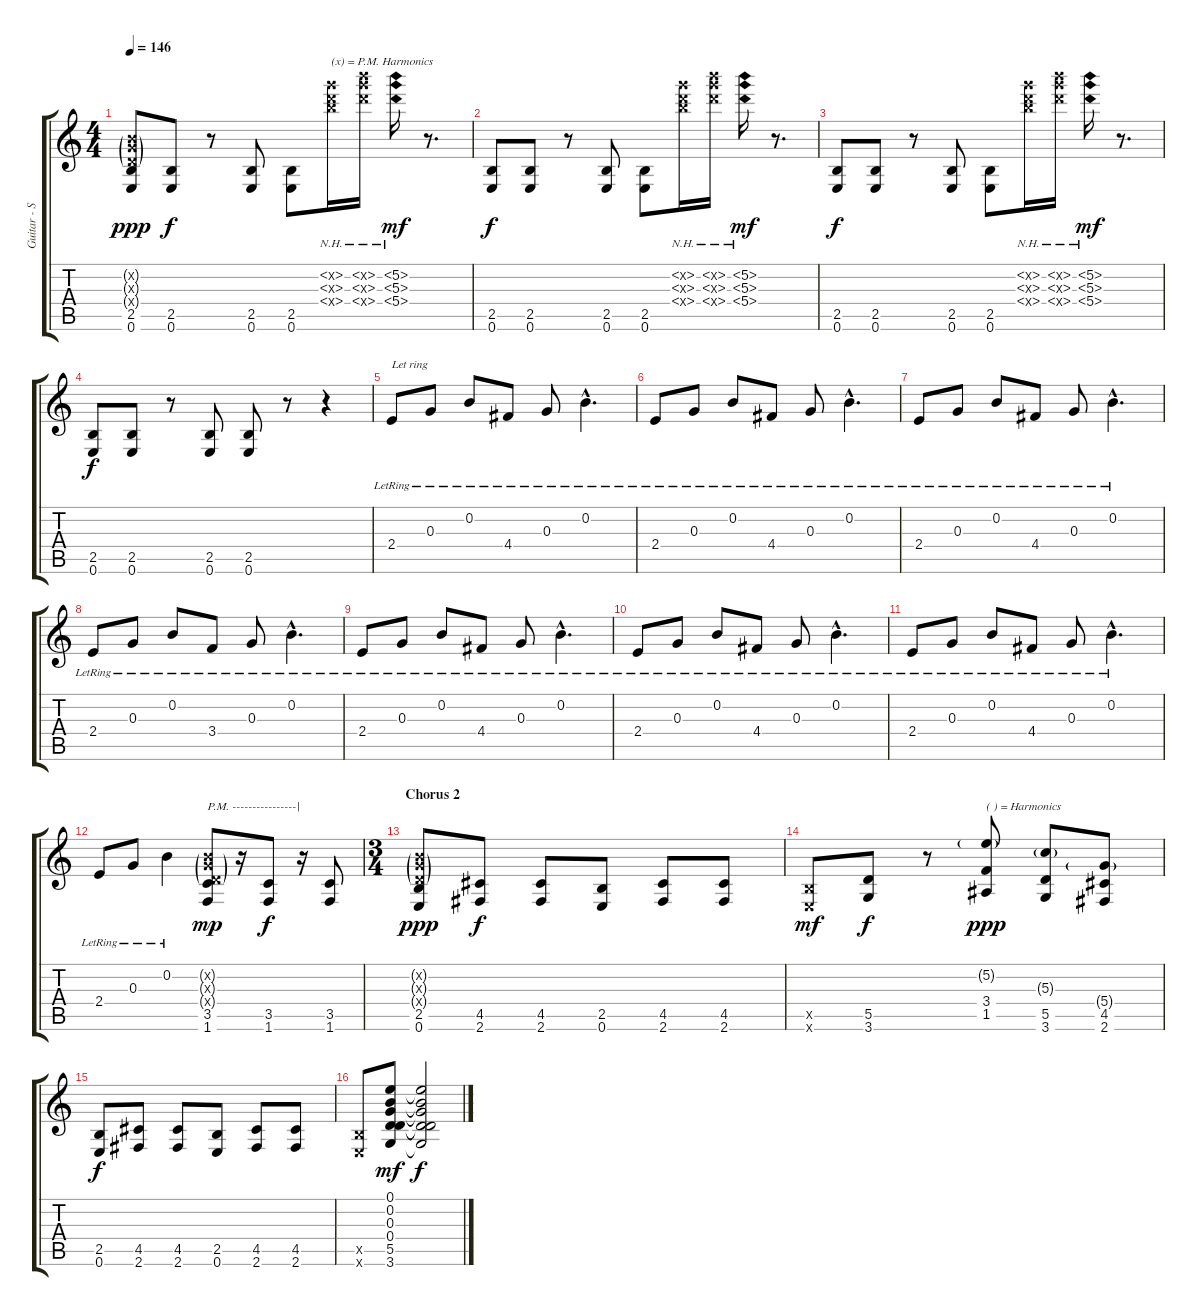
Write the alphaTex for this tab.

\track ("Guitar - Stef Carpenter" "Guitar - S") {instrument distortionguitar}
\staff {score tabs}
\tuning (E4 B3 G3 D3 A2 E2) {hide}
\ts (4 4)
\tempo 146
\clef g2
\ks c
(0.2{g x} 0.3{g x} 0.4{g x} 2.5 0.6).8{dy ppp} (2.5 0.6).8{dy f} r.8 (2.5 0.6).8 (2.5 0.6).8 (0.2{nh x} 5.3{nh x} 5.4{nh x}).16{txt "(x) = P.M. Harmonics"} (5.2{nh x} 5.3{nh x} 5.4{nh x}).16 (5.2{nh} 5.3{nh} 5.4{nh}).16{dy mf} r.8{d} |
(2.5 0.6).8{dy f} (2.5 0.6).8 r.8 (2.5 0.6).8 (2.5 0.6).8 (0.2{nh x} 5.3{nh x} 5.4{nh x}).16 (5.2{nh x} 5.3{nh x} 5.4{nh x}).16 (5.2{nh} 5.3{nh} 5.4{nh}).16{dy mf} r.8{d} |
(2.5 0.6).8{dy f} (2.5 0.6).8 r.8 (2.5 0.6).8 (2.5 0.6).8 (0.2{nh x} 5.3{nh x} 5.4{nh x}).16 (5.2{nh x} 5.3{nh x} 5.4{nh x}).16 (5.2{nh} 5.3{nh} 5.4{nh}).16{dy mf} r.8{d} |
(2.5 0.6).8{dy f} (2.5 0.6).8 r.8 (2.5 0.6).8 (2.5 0.6).8 r.8 r.4 |
2.4{lr}.8{txt "Let ring"} 0.3{lr}.8 0.2{lr}.8 4.4{lr}.8 0.3{lr}.8 0.2{hac lr}.4{d} |
2.4{lr}.8 0.3{lr}.8 0.2{lr}.8 4.4{lr}.8 0.3{lr}.8 0.2{hac lr}.4{d} |
2.4{lr}.8 0.3{lr}.8 0.2{lr}.8 4.4{lr}.8 0.3{lr}.8 0.2{hac lr}.4{d} |
2.4{lr}.8 0.3{lr}.8 0.2{lr}.8 3.4{lr}.8 0.3{lr}.8 0.2{hac lr}.4{d} |
2.4{lr}.8 0.3{lr}.8 0.2{lr}.8 4.4{lr}.8 0.3{lr}.8 0.2{hac lr}.4{d} |
2.4{lr}.8 0.3{lr}.8 0.2{lr}.8 4.4{lr}.8 0.3{lr}.8 0.2{hac lr}.4{d} |
2.4{lr}.8 0.3{lr}.8 0.2{lr}.8 4.4{lr}.8 0.3{lr}.8 0.2{hac lr}.4{d} |
2.4{lr}.8 0.3{lr}.8 0.2{lr}.4 (0.2{g x} 0.3{g x} 0.4{g x} 3.5 1.6).8{txt "P.M. ----------------|" dy mp} r.16 (3.5 1.6).8{dy f} r.16 (3.5 1.6).8 |
\ts (3 4)
\section ("" "Chorus 2")
(0.2{g x} 0.3{g x} 0.4{g x} 2.5 0.6).8{dy ppp} (4.5 2.6).8{dy f} (4.5 2.6).8 (2.5 0.6).8 (4.5 2.6).8 (4.5 2.6).8 |
(2.5{x} 0.6{x}).8{dy mf} (5.5 3.6).8{dy f} r.8 (5.2{g} 3.4 1.5).8{txt "( ) = Harmonics" dy ppp} (5.3{g} 5.5 3.6).8 (5.4{g} 4.5 2.6).8 |
(2.5 0.6).8{dy f} (4.5 2.6).8 (4.5 2.6).8 (2.5 0.6).8 (4.5 2.6).8 (4.5 2.6).8 |
(2.5{x} 0.6{x}).8 (0.1 0.2 0.3 0.4 5.5 3.6).8{dy mf} (0.1{t} 0.2{t} 0.3{t} 0.4{t} 5.5{t} 3.6{t}).2{dy f}
